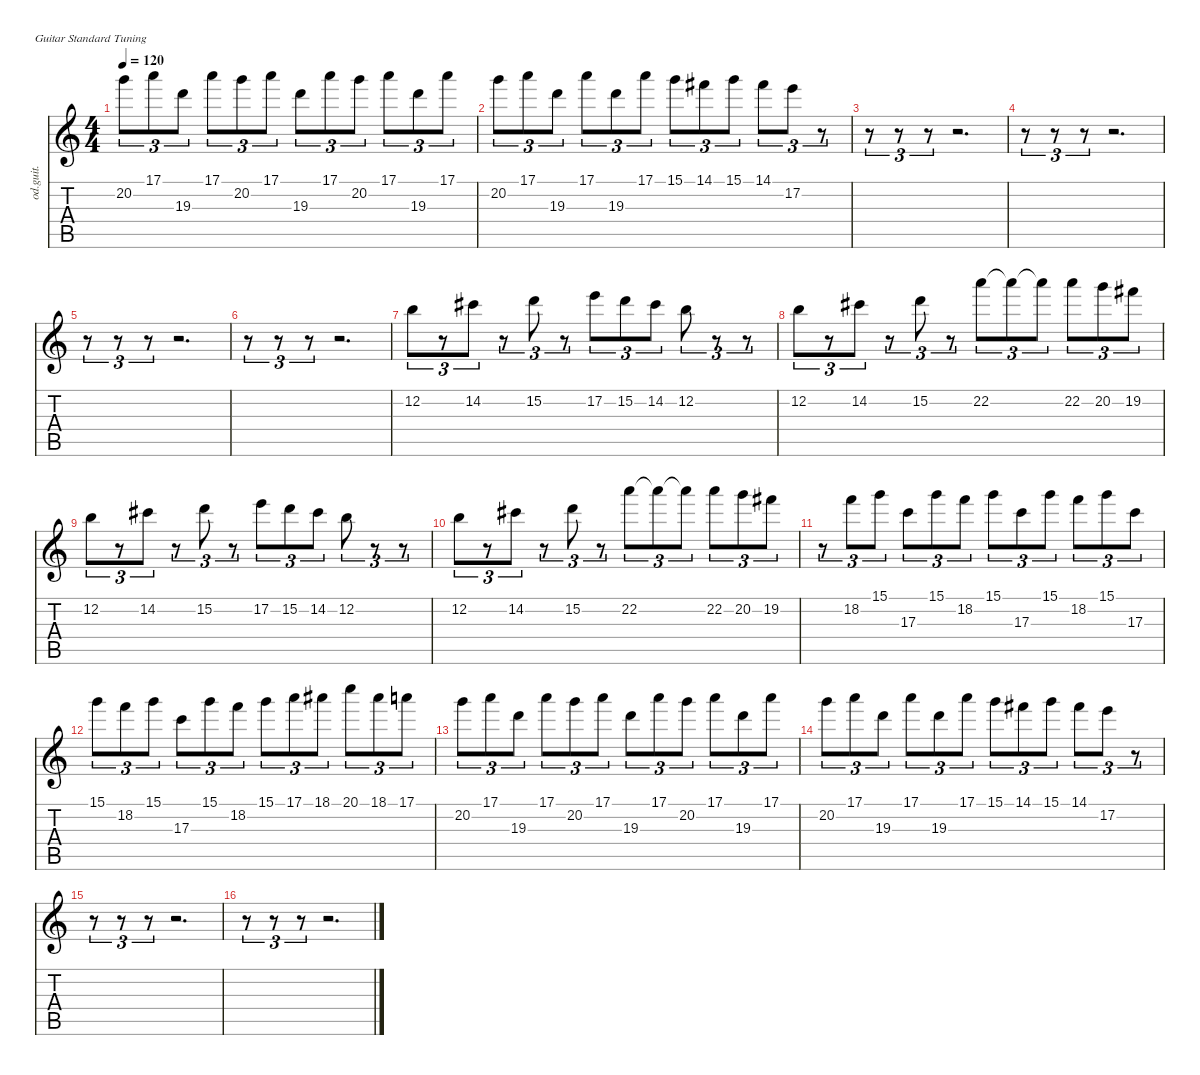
\defaultSystemsLayout 4
\hideDynamics
\bracketExtendMode nobrackets
\otherSystemsTrackNameOrientation horizontal
\track ("Electric lead" "od.guit.") {instrument overdrivenguitar}
\staff {score tabs}
\tuning (E4 B3 G3 D3 A2 E2)
\ts (4 4)
\tempo 120
\clef g2
\ks c
20.2.8{tu (3 2) dy f beam Down} 17.1.8{tu (3 2) beam Down} 19.3.8{tu (3 2) beam Down} 17.1.8{tu (3 2) beam Down} 20.2.8{tu (3 2) beam Down} 17.1.8{tu (3 2) beam Down} 19.3.8{tu (3 2) beam Down} 17.1.8{tu (3 2) beam Down} 20.2.8{tu (3 2) beam Down} 17.1.8{tu (3 2) beam Down} 19.3.8{tu (3 2) beam Down} 17.1.8{tu (3 2) beam Down} |
20.2.8{tu (3 2) beam Down} 17.1.8{tu (3 2) beam Down} 19.3.8{tu (3 2) beam Down} 17.1.8{tu (3 2) beam Down} 19.3.8{tu (3 2) beam Down} 17.1.8{tu (3 2) beam Down} 15.1.8{tu (3 2) beam Down} 14.1{acc #}.8{tu (3 2) beam Down} 15.1.8{tu (3 2) beam Down} 14.1{acc #}.8{tu (3 2) beam Down} 17.2.8{tu (3 2) beam Down} r.8{tu (3 2) beam Down} |
r.8{tu (3 2) beam Down} r.8{tu (3 2) beam Down} r.8{tu (3 2) beam Down} r.2{d beam Down} |
r.8{tu (3 2) beam Down} r.8{tu (3 2) beam Down} r.8{tu (3 2) beam Down} r.2{d beam Down} |
r.8{tu (3 2) beam Down} r.8{tu (3 2) beam Down} r.8{tu (3 2) beam Down} r.2{d beam Down} |
r.8{tu (3 2) beam Down} r.8{tu (3 2) beam Down} r.8{tu (3 2) beam Down} r.2{d beam Down} |
12.2.8{tu (3 2) beam Down} r.8{tu (3 2) beam Down} 14.2{acc #}.8{tu (3 2) beam Down} r.8{tu (3 2) beam Down} 15.2.8{tu (3 2) beam Down} r.8{tu (3 2) beam Down} 17.2.8{tu (3 2) beam Down} 15.2.8{tu (3 2) beam Down} 14.2{acc #}.8{tu (3 2) beam Down} 12.2.8{tu (3 2) beam Down} r.8{tu (3 2) beam Down} r.8{tu (3 2) beam Down} |
12.2.8{tu (3 2) beam Down} r.8{tu (3 2) beam Down} 14.2{acc #}.8{tu (3 2) beam Down} r.8{tu (3 2) beam Down} 15.2.8{tu (3 2) beam Down} r.8{tu (3 2) beam Down} 22.2.8{tu (3 2) beam Down} 22.2{t}.8{tu (3 2) beam Down} 22.2{t}.8{tu (3 2) beam Down} 22.2.8{tu (3 2) beam Down} 20.2.8{tu (3 2) beam Down} 19.2{acc #}.8{tu (3 2) beam Down} |
12.2.8{tu (3 2) beam Down} r.8{tu (3 2) beam Down} 14.2{acc #}.8{tu (3 2) beam Down} r.8{tu (3 2) beam Down} 15.2.8{tu (3 2) beam Down} r.8{tu (3 2) beam Down} 17.2.8{tu (3 2) beam Down} 15.2.8{tu (3 2) beam Down} 14.2{acc #}.8{tu (3 2) beam Down} 12.2.8{tu (3 2) beam Down} r.8{tu (3 2) beam Down} r.8{tu (3 2) beam Down} |
12.2.8{tu (3 2) beam Down} r.8{tu (3 2) beam Down} 14.2{acc #}.8{tu (3 2) beam Down} r.8{tu (3 2) beam Down} 15.2.8{tu (3 2) beam Down} r.8{tu (3 2) beam Down} 22.2.8{tu (3 2) beam Down} 22.2{t}.8{tu (3 2) beam Down} 22.2{t}.8{tu (3 2) beam Down} 22.2.8{tu (3 2) beam Down} 20.2.8{tu (3 2) beam Down} 19.2{acc #}.8{tu (3 2) beam Down} |
r.8{tu (3 2) beam Down} 18.2.8{tu (3 2) beam Down} 15.1.8{tu (3 2) beam Down} 17.3.8{tu (3 2) beam Down} 15.1.8{tu (3 2) beam Down} 18.2.8{tu (3 2) beam Down} 15.1.8{tu (3 2) beam Down} 17.3.8{tu (3 2) beam Down} 15.1.8{tu (3 2) beam Down} 18.2.8{tu (3 2) beam Down} 15.1.8{tu (3 2) beam Down} 17.3.8{tu (3 2) beam Down} |
15.1.8{tu (3 2) beam Down} 18.2.8{tu (3 2) beam Down} 15.1.8{tu (3 2) beam Down} 17.3.8{tu (3 2) beam Down} 15.1.8{tu (3 2) beam Down} 18.2.8{tu (3 2) beam Down} 15.1.8{tu (3 2) beam Down} 17.1.8{tu (3 2) beam Down} 18.1{acc #}.8{tu (3 2) beam Down} 20.1.8{tu (3 2) beam Down} 18.1{acc #}.8{tu (3 2) beam Down} 17.1.8{tu (3 2) beam Down} |
20.2.8{tu (3 2) beam Down} 17.1.8{tu (3 2) beam Down} 19.3.8{tu (3 2) beam Down} 17.1.8{tu (3 2) beam Down} 20.2.8{tu (3 2) beam Down} 17.1.8{tu (3 2) beam Down} 19.3.8{tu (3 2) beam Down} 17.1.8{tu (3 2) beam Down} 20.2.8{tu (3 2) beam Down} 17.1.8{tu (3 2) beam Down} 19.3.8{tu (3 2) beam Down} 17.1.8{tu (3 2) beam Down} |
20.2.8{tu (3 2) beam Down} 17.1.8{tu (3 2) beam Down} 19.3.8{tu (3 2) beam Down} 17.1.8{tu (3 2) beam Down} 19.3.8{tu (3 2) beam Down} 17.1.8{tu (3 2) beam Down} 15.1.8{tu (3 2) beam Down} 14.1{acc #}.8{tu (3 2) beam Down} 15.1.8{tu (3 2) beam Down} 14.1{acc #}.8{tu (3 2) beam Down} 17.2.8{tu (3 2) beam Down} r.8{tu (3 2) beam Down} |
r.8{tu (3 2) beam Down} r.8{tu (3 2) beam Down} r.8{tu (3 2) beam Down} r.2{d beam Down} |
r.8{tu (3 2) beam Down} r.8{tu (3 2) beam Down} r.8{tu (3 2) beam Down} r.2{d beam Down}
